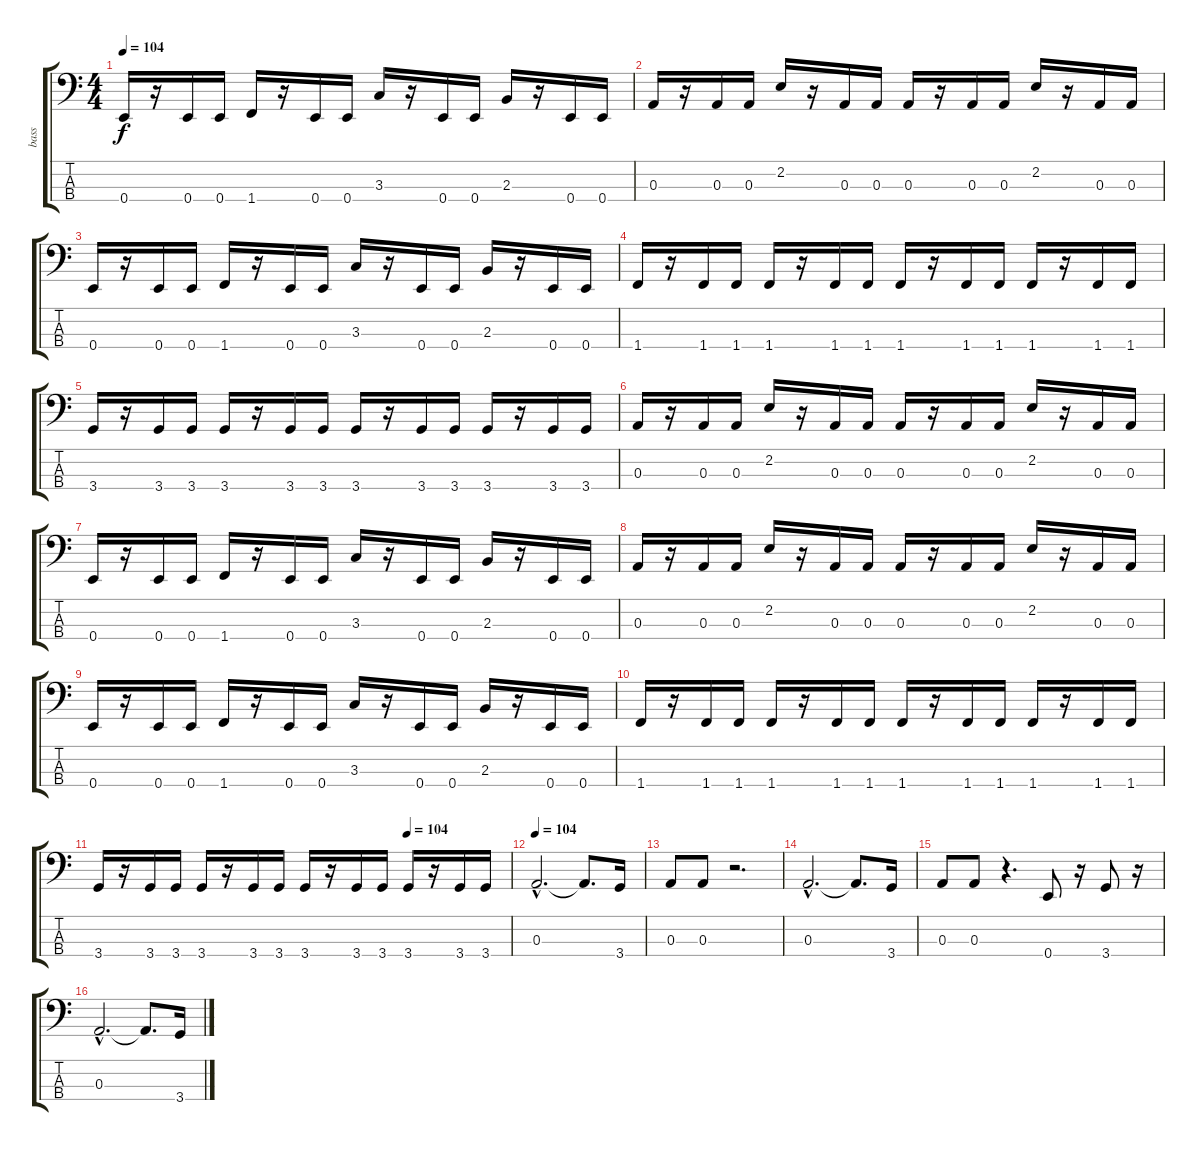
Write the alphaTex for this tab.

\track ("bass" "bass") {instrument electricbassfinger}
\staff {score tabs}
\tuning (G2 D2 A1 E1) {hide}
\ts (4 4)
\tempo 104
\clef f4
\ks c
0.4.16{dy f} r.16 0.4.16 0.4.16 1.4.16 r.16 0.4.16 0.4.16 3.3.16 r.16 0.4.16 0.4.16 2.3.16 r.16 0.4.16 0.4.16 |
0.3.16 r.16 0.3.16 0.3.16 2.2.16 r.16 0.3.16 0.3.16 0.3.16 r.16 0.3.16 0.3.16 2.2.16 r.16 0.3.16 0.3.16 |
0.4.16 r.16 0.4.16 0.4.16 1.4.16 r.16 0.4.16 0.4.16 3.3.16 r.16 0.4.16 0.4.16 2.3.16 r.16 0.4.16 0.4.16 |
1.4.16 r.16 1.4.16 1.4.16 1.4.16 r.16 1.4.16 1.4.16 1.4.16 r.16 1.4.16 1.4.16 1.4.16 r.16 1.4.16 1.4.16 |
3.4.16 r.16 3.4.16 3.4.16 3.4.16 r.16 3.4.16 3.4.16 3.4.16 r.16 3.4.16 3.4.16 3.4.16 r.16 3.4.16 3.4.16 |
0.3.16 r.16 0.3.16 0.3.16 2.2.16 r.16 0.3.16 0.3.16 0.3.16 r.16 0.3.16 0.3.16 2.2.16 r.16 0.3.16 0.3.16 |
0.4.16 r.16 0.4.16 0.4.16 1.4.16 r.16 0.4.16 0.4.16 3.3.16 r.16 0.4.16 0.4.16 2.3.16 r.16 0.4.16 0.4.16 |
0.3.16 r.16 0.3.16 0.3.16 2.2.16 r.16 0.3.16 0.3.16 0.3.16 r.16 0.3.16 0.3.16 2.2.16 r.16 0.3.16 0.3.16 |
0.4.16 r.16 0.4.16 0.4.16 1.4.16 r.16 0.4.16 0.4.16 3.3.16 r.16 0.4.16 0.4.16 2.3.16 r.16 0.4.16 0.4.16 |
1.4.16 r.16 1.4.16 1.4.16 1.4.16 r.16 1.4.16 1.4.16 1.4.16 r.16 1.4.16 1.4.16 1.4.16 r.16 1.4.16 1.4.16 |
\tempo (104 0.75)
3.4.16 r.16 3.4.16 3.4.16 3.4.16 r.16 3.4.16 3.4.16 3.4.16 r.16 3.4.16 3.4.16 3.4.16 r.16 3.4.16 3.4.16 |
\tempo 104
0.3{hac}.2{d} 0.3{t}.8{d} 3.4.16 |
0.3.8 0.3.8 r.2{d} |
0.3{hac}.2{d} 0.3{t}.8{d} 3.4.16 |
0.3.8 0.3.8 r.4{d} 0.4.8 r.16 3.4.8 r.16 |
0.3{hac}.2{d} 0.3{t}.8{d} 3.4.16
